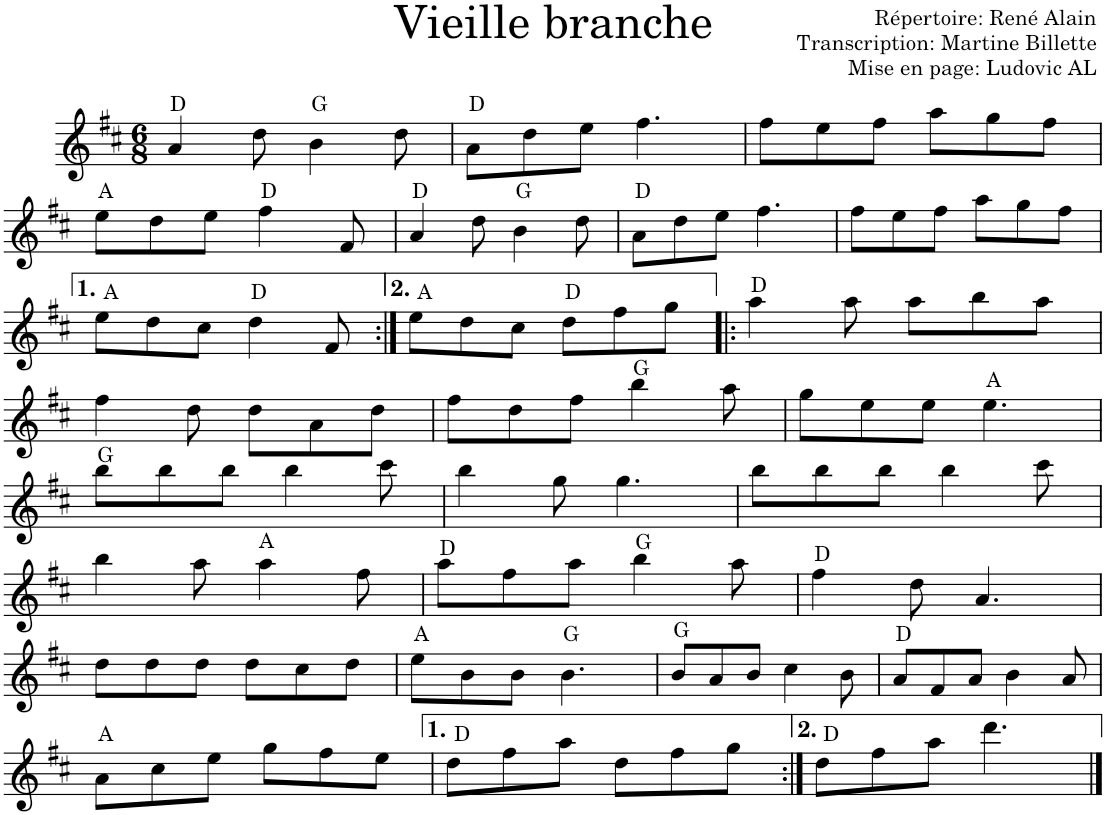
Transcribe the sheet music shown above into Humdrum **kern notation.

**kern	**harte
*part1	*part1
*staff1	*
*I"Voice	*
*I'V	*
*clefG2	*
*k[f#c#]	*
*M6/8	*
=1	=1
4a/	D:maj
8dd\	.
4b\	G:maj
8dd\	.
=2	=2
8a\L	D:maj
8dd\	.
8ee\J	.
4.ff#\	.
=3	=3
8ff#\L	.
8ee\	.
8ff#\J	.
8aa\L	.
8gg\	.
8ff#\J	.
!!LO:LB:g=z
=4	=4
8ee\L	A:maj
8dd\	.
8ee\J	.
4ff#\	D:maj
8f#/	.
=5	=5
4a/	D:maj
8dd\	.
4b\	G:maj
8dd\	.
=6	=6
8a\L	D:maj
8dd\	.
8ee\J	.
4.ff#\	.
=7	=7
8ff#\L	.
8ee\	.
8ff#\J	.
8aa\L	.
8gg\	.
8ff#\J	.
!!LO:LB:g=z
=8	=8
8ee\L	A:maj
8dd\	.
8cc#\J	.
4dd\	D:maj
8f#/	.
=9:|!	=9:|!
8ee\L	A:maj
8dd\	.
8cc#\J	.
8dd\L	D:maj
8ff#\	.
8gg\J	.
=10!|:	=10!|:
4aa\	D:maj
8aa\	.
8aa\L	.
8bb\	.
8aa\J	.
!!LO:LB:g=z
=11	=11
4ff#\	.
8dd\	.
8dd\L	.
8a\	.
8dd\J	.
=12	=12
8ff#\L	.
8dd\	.
8ff#\J	.
4bb\	G:maj
8aa\	.
=13	=13
8gg\L	.
8ee\	.
8ee\J	.
4.ee\	A:maj
!!LO:LB:g=z
=14	=14
8bb\L	G:maj
8bb\	.
8bb\J	.
4bb\	.
8ccc#\	.
=15	=15
4bb\	.
8gg\	.
4.gg\	.
=16	=16
8bb\L	.
8bb\	.
8bb\J	.
4bb\	.
8ccc#\	.
!!LO:LB:g=z
=17	=17
4bb\	.
8aa\	.
4aa\	A:maj
8ff#\	.
=18	=18
8aa\L	D:maj
8ff#\	.
8aa\J	.
4bb\	G:maj
8aa\	.
=19	=19
4ff#\	D:maj
8dd\	.
4.a/	.
!!LO:LB:g=z
=20	=20
8dd\L	.
8dd\	.
8dd\J	.
8dd\L	.
8cc#\	.
8dd\J	.
=21	=21
8ee\L	A:maj
8b\	.
8b\J	.
4.b\	G:maj
=22	=22
8b/L	G:maj
8a/	.
8b/J	.
4cc#\	.
8b\	.
=23	=23
8a/L	D:maj
8f#/	.
8a/J	.
4b\	.
8a/	.
!!LO:LB:g=z
=24	=24
8a\L	A:maj
8cc#\	.
8ee\J	.
8gg\L	.
8ff#\	.
8ee\J	.
=25	=25
8dd\L	D:maj
8ff#\	.
8aa\J	.
8dd\L	.
8ff#\	.
8gg\J	.
=26:|!	=26:|!
8dd\L	D:maj
8ff#\	.
8aa\J	.
4.ddd\	.
==	==
*-	*-
